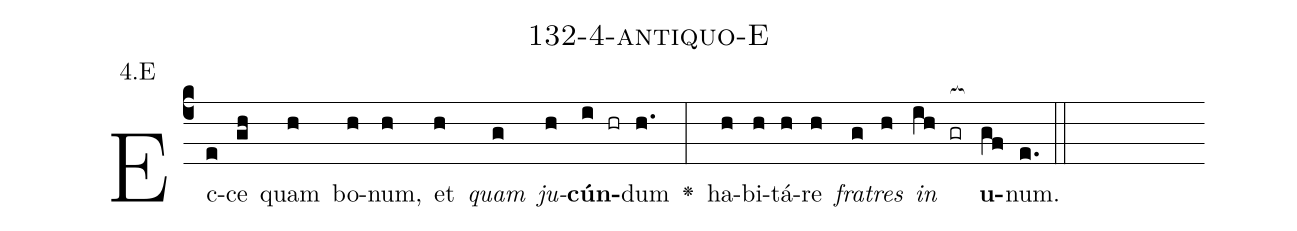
name: 132-4-antiquo-E;
annotation: 4.E;
%%
(c4)Ec(e)ce(gh) quam(h) bo(h)num,(h) et(h) <i>quam</i>(g) <i>ju</i>(h)<b>cún</b>(i hr)dum(h.) <v>\greheightstar</v>(:) ha(h)bi(h)tá(h)re(h) <i>fra</i>(g)<i>tres</i>(h) <i>in</i>(ih gr[ocb:1{]) <b>u</b>(gf[ocb:0}])num.(e.) (::)


%E(h) u(g) o(h) u(ih) a(gf) e.(e.) (::)
